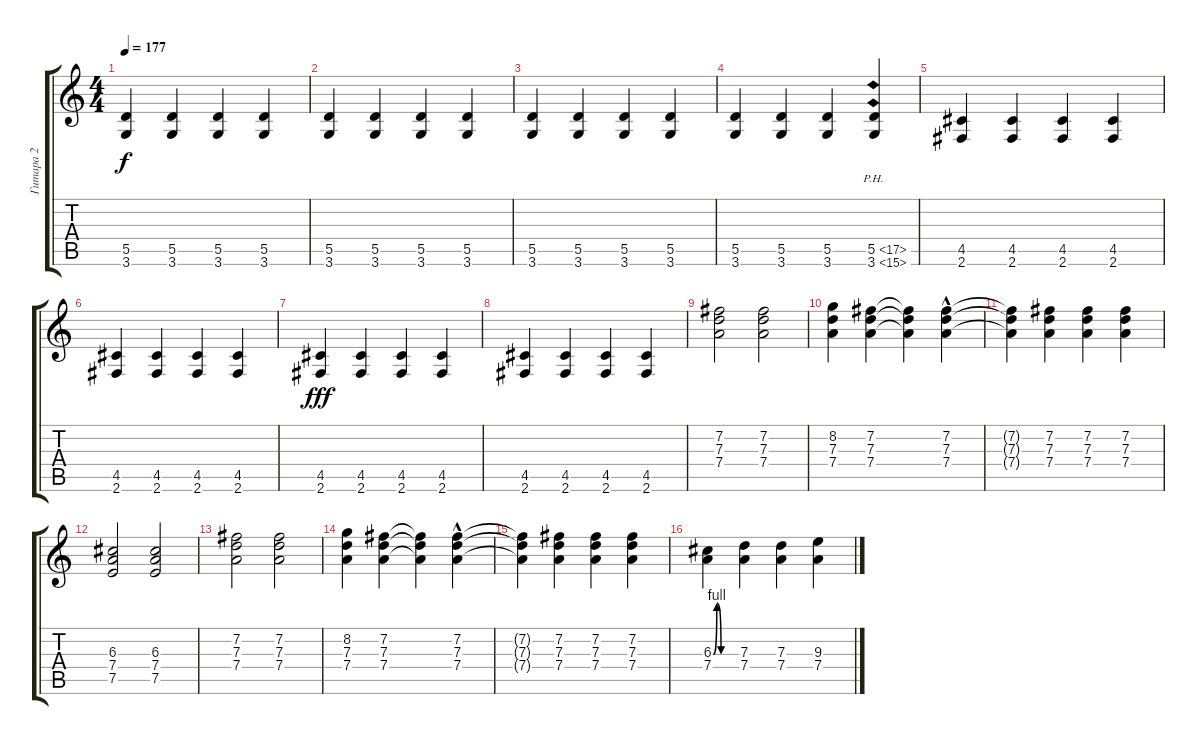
\track ("Гитара 2" "Гитара 2") {instrument distortionguitar}
\staff {score tabs}
\tuning (E4 B3 G3 D3 A2 E2) {hide}
\ts (4 4)
\tempo 177
\clef g2
\ks c
(5.5 3.6).4{dy f} (5.5 3.6).4 (5.5 3.6).4 (5.5 3.6).4 |
(5.5 3.6).4 (5.5 3.6).4 (5.5 3.6).4 (5.5 3.6).4 |
(5.5 3.6).4 (5.5 3.6).4 (5.5 3.6).4 (5.5 3.6).4 |
(5.5 3.6).4 (5.5 3.6).4 (5.5 3.6).4 (5.5{ph 12} 3.6{ph 12}).4 |
(4.5 2.6).4 (4.5 2.6).4 (4.5 2.6).4 (4.5 2.6).4 |
(4.5 2.6).4 (4.5 2.6).4 (4.5 2.6).4 (4.5 2.6).4 |
(4.5 2.6).4{dy fff} (4.5 2.6).4 (4.5 2.6).4 (4.5 2.6).4 |
(4.5 2.6).4 (4.5 2.6).4 (4.5 2.6).4 (4.5 2.6).4 |
(7.2 7.3 7.4).2 (7.2 7.3 7.4).2 |
(8.2 7.3 7.4).4 (7.2 7.3 7.4).4 (7.2{t} 7.3{t} 7.4{t}).4 (7.2{hac} 7.3{hac} 7.4).4 |
(7.2{t} 7.3{t} 7.4{t}).4 (7.2 7.3 7.4).4 (7.2 7.3 7.4).4 (7.2 7.3 7.4).4 |
(6.3 7.4 7.5).2 (6.3 7.4 7.5).2 |
(7.2 7.3 7.4).2 (7.2 7.3 7.4).2 |
(8.2 7.3 7.4).4 (7.2 7.3 7.4).4 (7.2{t} 7.3{t} 7.4{t}).4 (7.2{hac} 7.3{hac} 7.4).4 |
(7.2{t} 7.3{t} 7.4{t}).4 (7.2 7.3 7.4).4 (7.2 7.3 7.4).4 (7.2 7.3 7.4).4 |
(6.3{be (custom 0 0 9 4 20 0 60 0)} 7.4).4 (7.3 7.4).4 (7.3 7.4).4 (9.3 7.4).4
